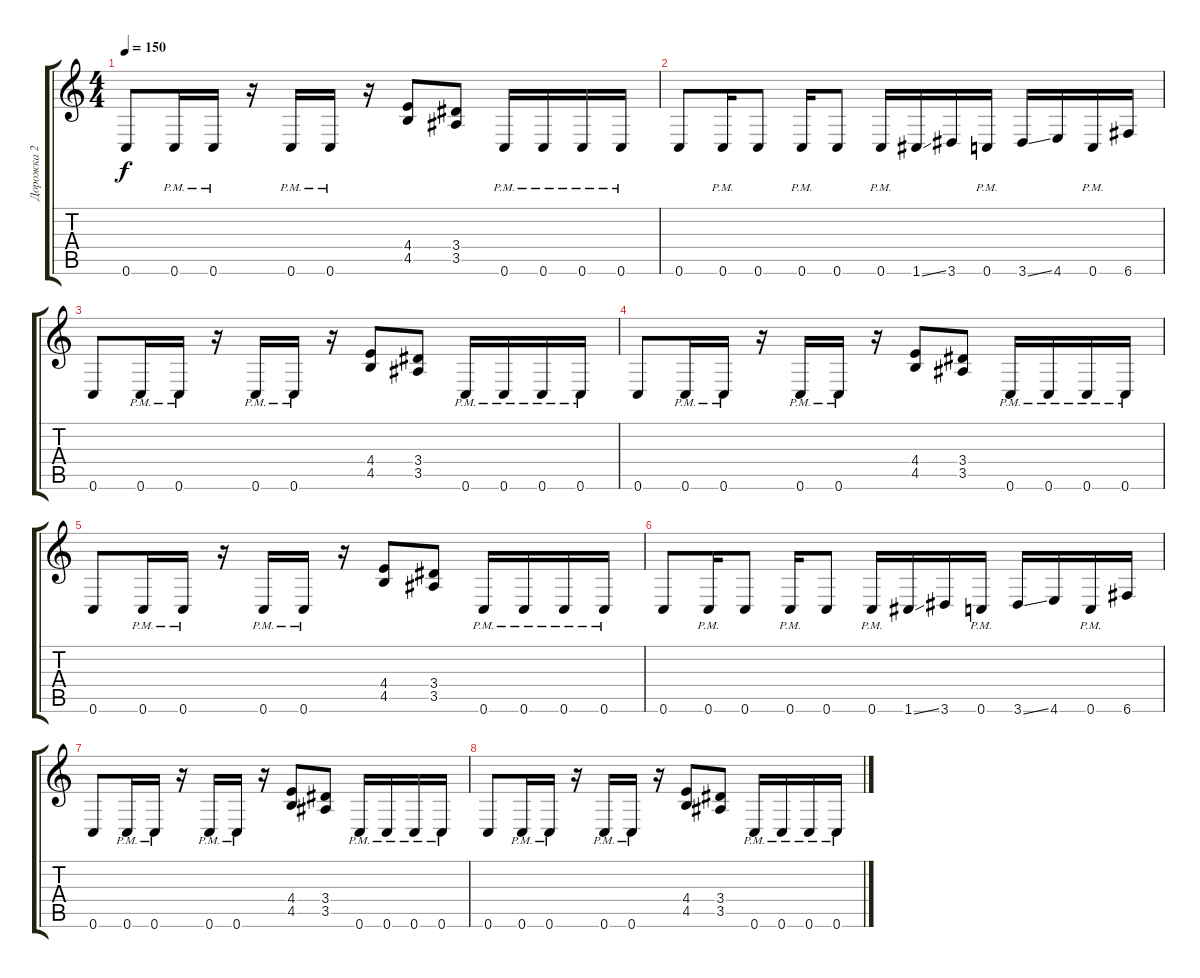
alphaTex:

\track ("Дорожка 2" "Дорожка 2") {instrument distortionguitar}
\staff {score tabs}
\tuning (D4 A3 F3 C3 G2 C2) {hide}
\ts (4 4)
\tempo 150
\clef g2
\ks c
0.6.8{dy f} 0.6{pm}.16 0.6{pm}.16 r.16 0.6{pm}.16 0.6{pm}.16 r.16 (4.4 4.5).8 (3.4 3.5).8 0.6{pm}.16 0.6{pm}.16 0.6{pm}.16 0.6{pm}.16 |
0.6.8 0.6{pm}.16 0.6.8 0.6{pm}.16 0.6.8 0.6{pm}.16 1.6{ss}.16 3.6.16 0.6{pm}.16 3.6{ss}.16 4.6.16 0.6{pm}.16 6.6.16 |
0.6.8 0.6{pm}.16 0.6{pm}.16 r.16 0.6{pm}.16 0.6{pm}.16 r.16 (4.4 4.5).8 (3.4 3.5).8 0.6{pm}.16 0.6{pm}.16 0.6{pm}.16 0.6{pm}.16 |
0.6.8 0.6{pm}.16 0.6{pm}.16 r.16 0.6{pm}.16 0.6{pm}.16 r.16 (4.4 4.5).8 (3.4 3.5).8 0.6{pm}.16 0.6{pm}.16 0.6{pm}.16 0.6{pm}.16 |
0.6.8 0.6{pm}.16 0.6{pm}.16 r.16 0.6{pm}.16 0.6{pm}.16 r.16 (4.4 4.5).8 (3.4 3.5).8 0.6{pm}.16 0.6{pm}.16 0.6{pm}.16 0.6{pm}.16 |
0.6.8 0.6{pm}.16 0.6.8 0.6{pm}.16 0.6.8 0.6{pm}.16 1.6{ss}.16 3.6.16 0.6{pm}.16 3.6{ss}.16 4.6.16 0.6{pm}.16 6.6.16 |
0.6.8 0.6{pm}.16 0.6{pm}.16 r.16 0.6{pm}.16 0.6{pm}.16 r.16 (4.4 4.5).8 (3.4 3.5).8 0.6{pm}.16 0.6{pm}.16 0.6{pm}.16 0.6{pm}.16 |
0.6.8 0.6{pm}.16 0.6{pm}.16 r.16 0.6{pm}.16 0.6{pm}.16 r.16 (4.4 4.5).8 (3.4 3.5).8 0.6{pm}.16 0.6{pm}.16 0.6{pm}.16 0.6{pm}.16
